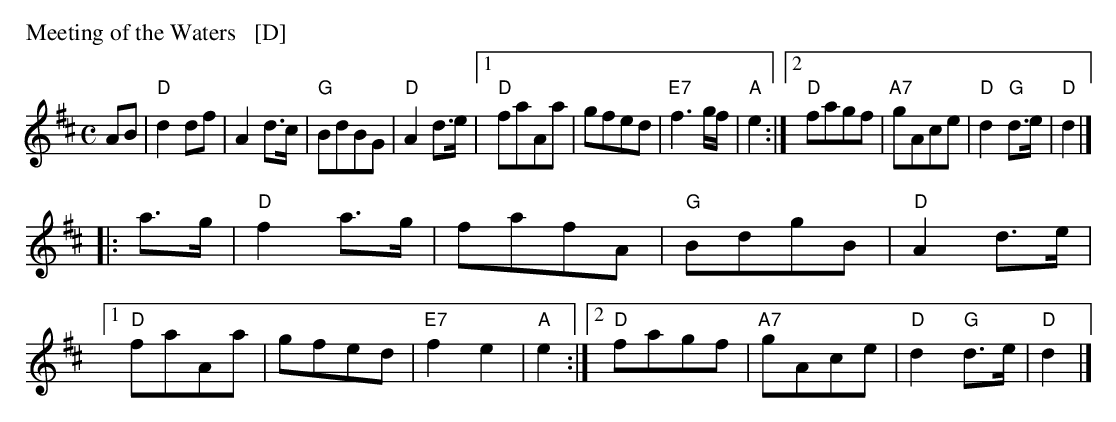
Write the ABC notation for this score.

X:1
M: C
P: Meeting of the Waters   [D]
K: D
AB |\
   "D"d2df | A2d>c | "G"BdBG | "D"A2d>e |\
[1 "D"faAa | gfed | "E7"f3g/f/ | "A"e2 :|\
[2 "D"fagf | "A7"gAce | "D"d2"G"d>e | "D"d2 |]
|: a>g |\
   "D"f2a>g | fafA | "G"BdgB | "D"A2d>e |\
[1 "D"faAa  | gfed | "E7"f2e2 | "A"e2 :|\
[2 "D"fagf  | "A7"gAce | "D"d2"G"d>e | "D"d2 |]
